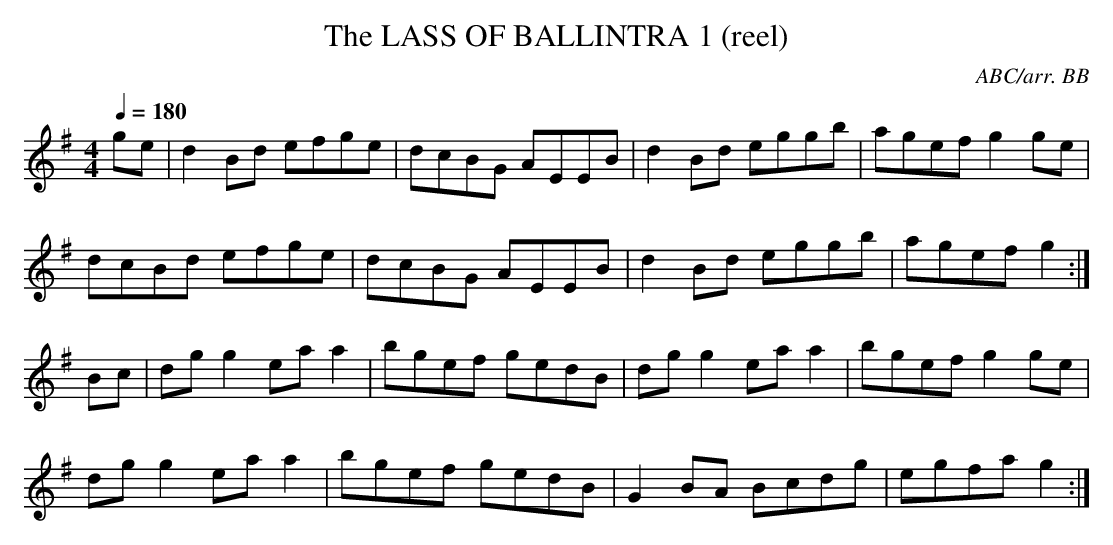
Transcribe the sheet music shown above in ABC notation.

X:1
T:LASS OF BALLINTRA 1 (reel), The
C:ABC/arr. BB
M:4/4
Q:1/4=180
K:G
ge|d2Bd efge|dcBG AEEB|d2Bd eggb|agef g2ge|
dcBd efge|dcBG AEEB|d2Bd eggb|agef g2 :|
Bc|dgg2 eaa2|bgef gedB|dgg2 eaa2|bgef g2ge|
dgg2 eaa2|bgef gedB|G2BA Bcdg|egfa g2:|
